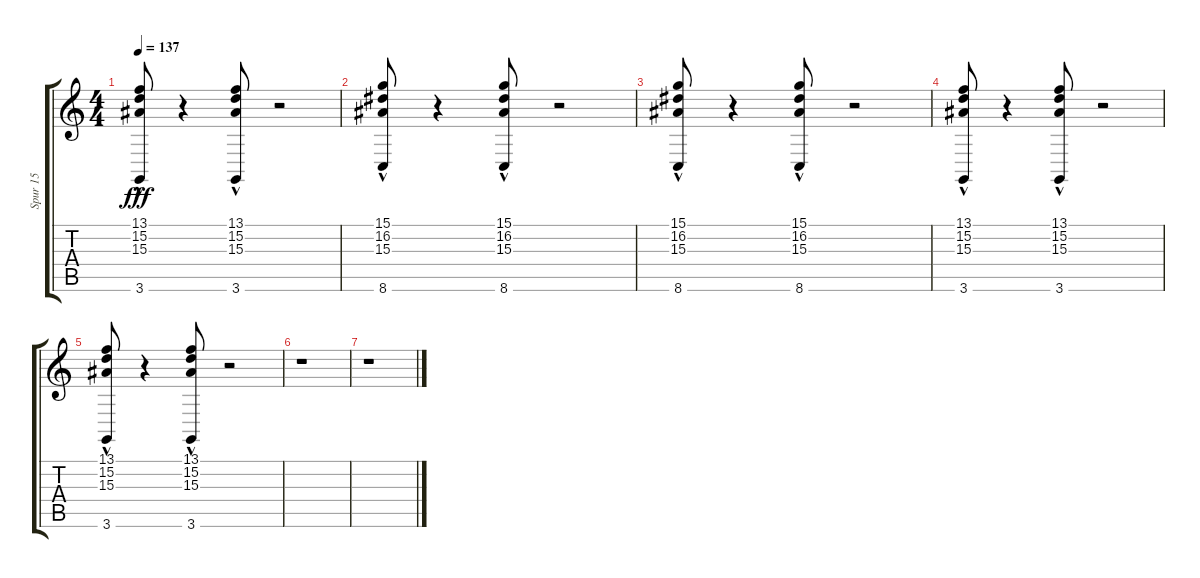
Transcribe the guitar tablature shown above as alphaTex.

\track ("Spur 15" "Spur 15") {instrument brightacousticpiano}
\staff {score tabs}
\tuning (E4 B3 G3 D3 A2 E2) {hide}
\ts (4 4)
\tempo 137
\clef g2
\ks c
(13.1{hac} 15.2 15.3{hac} 3.6).8{dy fff} r.4 (13.1 15.2{hac} 15.3 3.6).8 r.2 |
(15.1 16.2{hac} 15.3{hac} 8.6).8 r.4 (15.1{hac} 16.2 15.3 8.6).8 r.2 |
(15.1 16.2{hac} 15.3{hac} 8.6).8 r.4 (15.1{hac} 16.2 15.3 8.6).8 r.2 |
(13.1{hac} 15.2 15.3{hac} 3.6).8 r.4 (13.1 15.2{hac} 15.3 3.6).8 r.2 |
(13.1{hac} 15.2 15.3{hac} 3.6).8 r.4 (13.1 15.2{hac} 15.3 3.6).8 r.2 |
r.1 |
r.1
